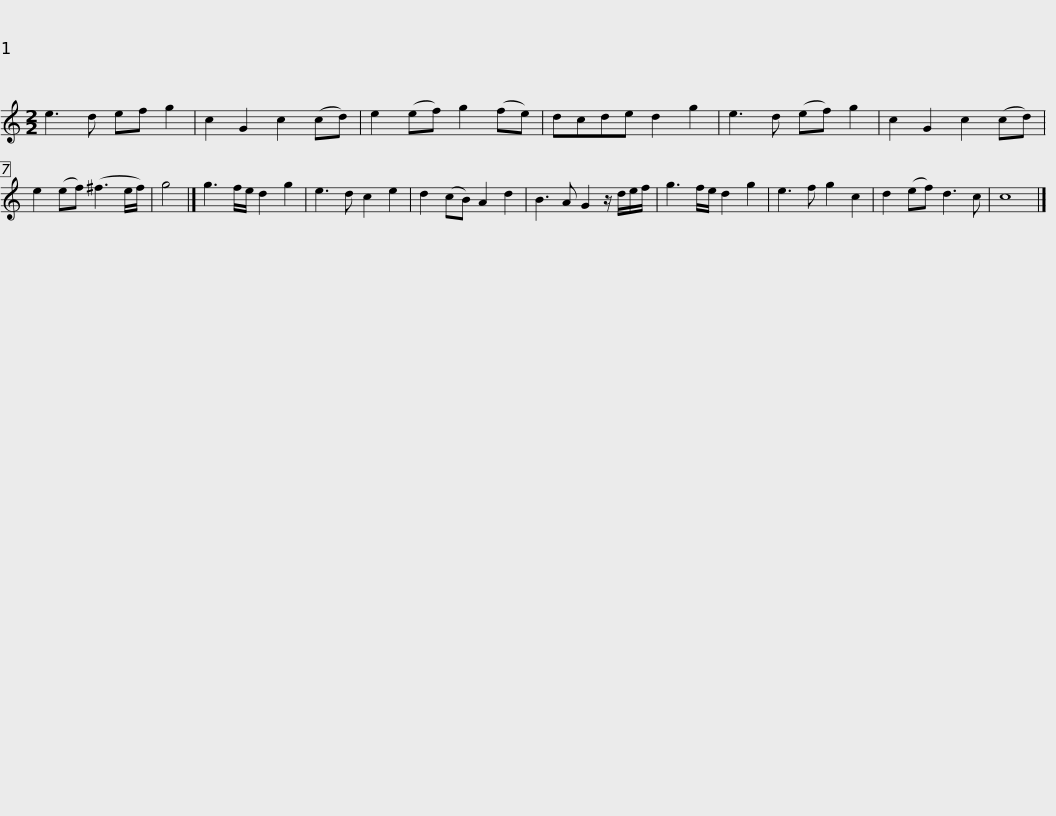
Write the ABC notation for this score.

X:1
L:1/8
M:2/2
I:linebreak $
K:C
V:1 treble
V:1
 e3 d ef g2 | c2 G2 c2 (cd) | e2 (ef) g2 (fe) | dcde d2 g2 | e3 d (ef) g2 | %5
 c2 G2 c2 (cd) | e2 (ef) (^f3 e/f/) | g4 |]$ g3 f/e/ d2 g2 | e3 d c2 e2 | %10
 d2 (cB) A2 d2 | B3 A G2 z/ d/e/f/ | g3 f/e/ d2 g2 | e3 f g2 c2 | d2 (ef) d3 c | %15
 c8 |] %16
